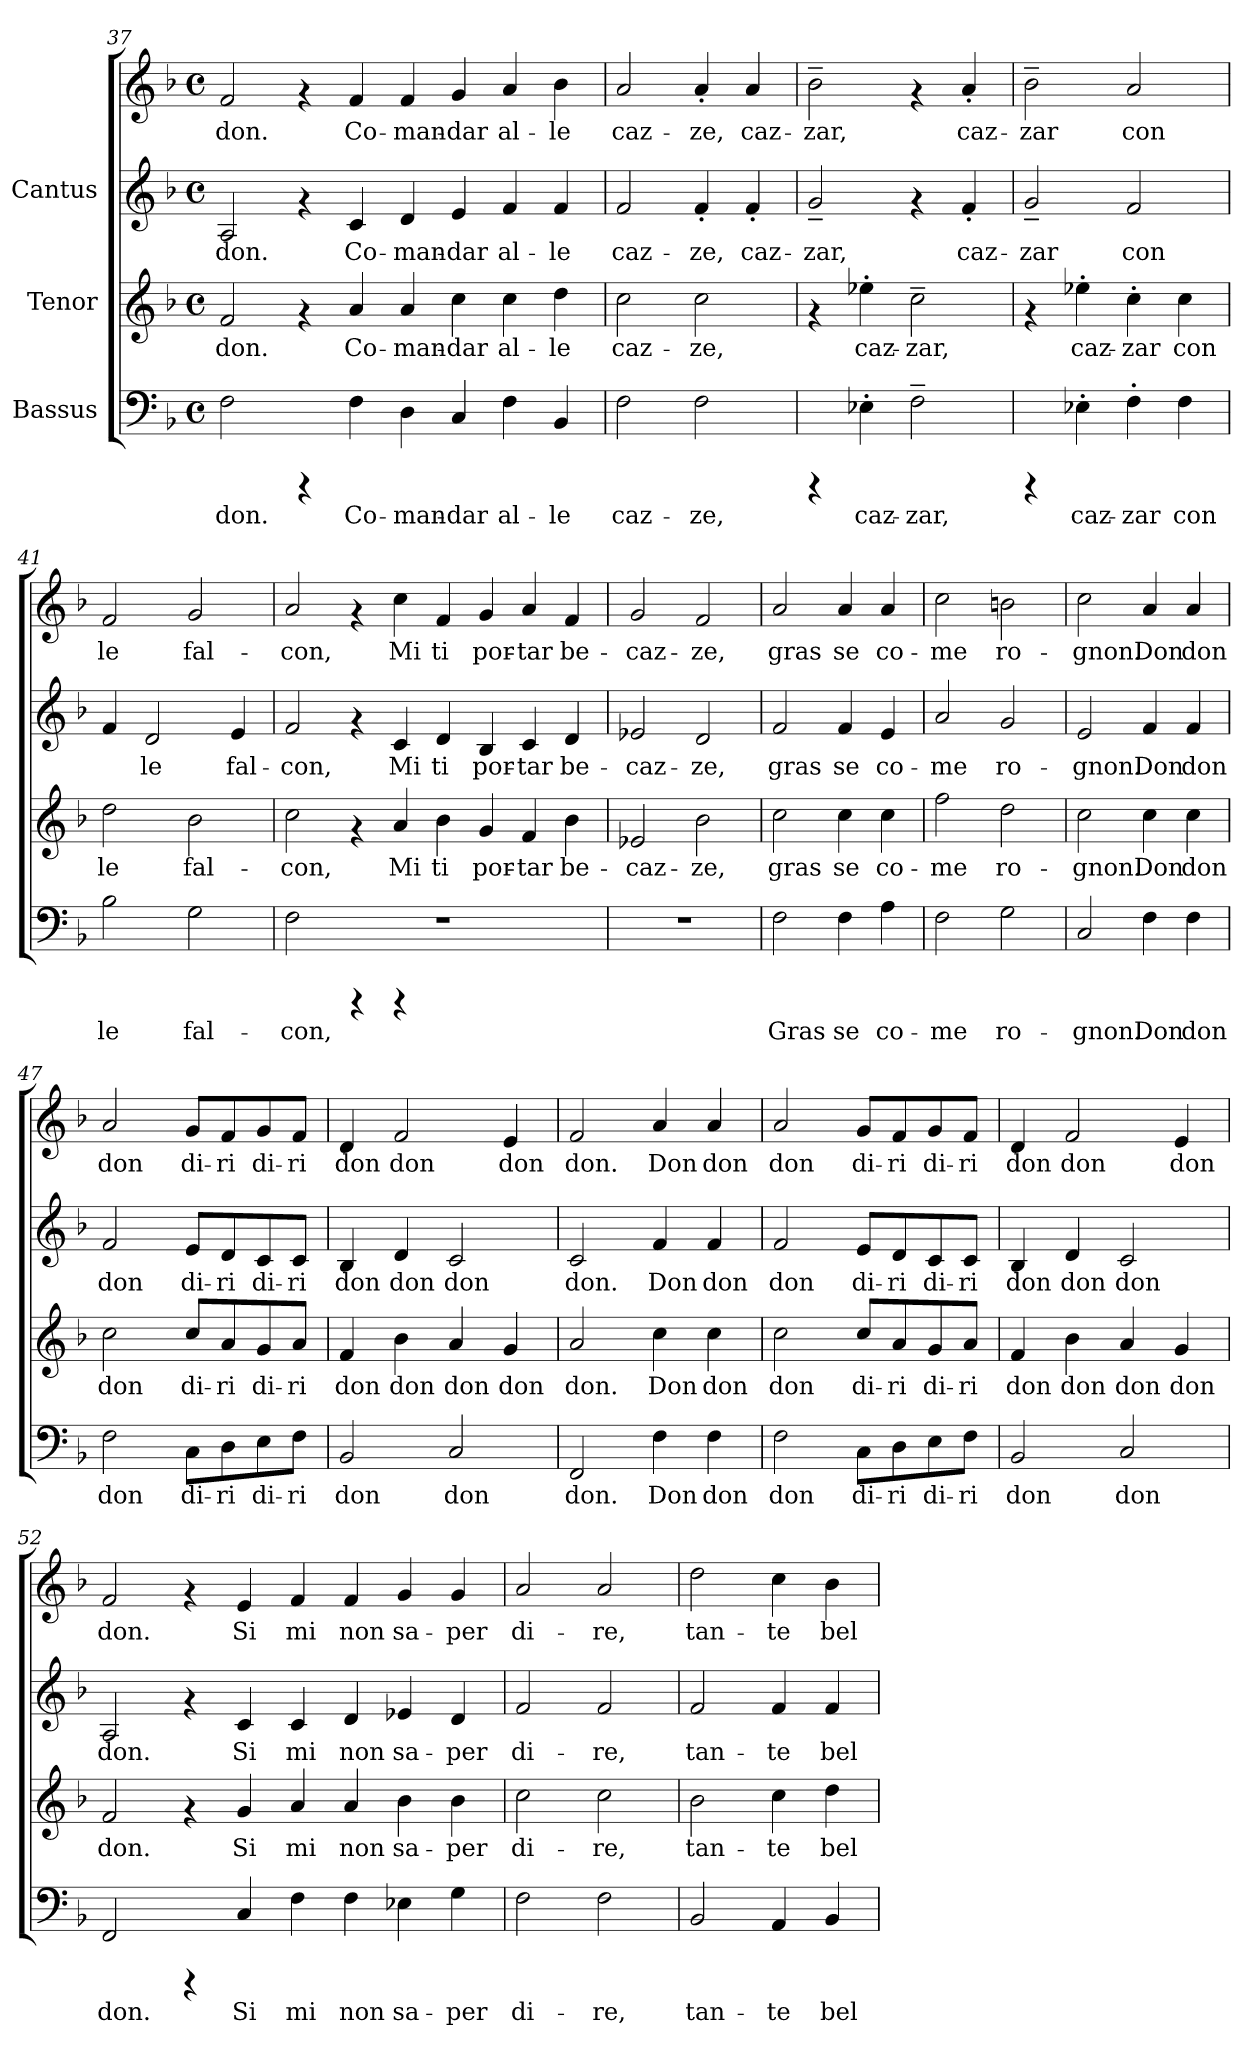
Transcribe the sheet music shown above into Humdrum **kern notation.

**kern	**text	**kern	**text	**kern	**text	**kern	**text
*part3	*part3	*part2	*part2	*part1	*part1	*part1	*part1
*staff4	*staff4	*staff3	*staff3	*staff2	*staff2	*staff1	*staff1
*I"Bassus	*	*I"Tenor	*	*I"Cantus	*	*	*
*clefF4	*	*clefG2	*	*clefG2	*	*clefG2	*
*k[b-]	*	*k[b-]	*	*k[b-]	*	*k[b-]	*
*F:	*	*F:	*	*F:	*	*F:	*
*M4/4	*	*M4/4	*	*M4/4	*	*M4/4	*
*met(c)	*	*met(c)	*	*met(c)	*	*met(c)	*
=37	=37	=37	=37	=37	=37	=37	=37
!	!LO:LY:b	!	!LO:LY:b	!	!LO:LY:b	!	!LO:LY:b
2F\	don.	2f/	don.	2A/	don.	2f/	don.
4rCCC	.	4rf	.	4rf	.	4rf	.
*	*	*	*	*	*	*MM204	*
!	!LO:LY:b	!	!LO:LY:b	!	!LO:LY:b	!	!LO:LY:b
4F\	Co-	4a/	Co-	4c/	Co-	4f/	Co-
!	!LO:LY:b	!	!LO:LY:b	!	!LO:LY:b	!	!LO:LY:b
4D\	-man-	4a/	-man-	4d/	-man-	4f/	-man-
!	!LO:LY:b	!	!LO:LY:b	!	!LO:LY:b	!	!LO:LY:b
4C/	-dar	4cc\	-dar	4e/	-dar	4g/	-dar
!	!LO:LY:b	!	!LO:LY:b	!	!LO:LY:b	!	!LO:LY:b
4F\	al-	4cc\	al-	4f/	al-	4a/	al-
!	!LO:LY:b	!	!LO:LY:b	!	!LO:LY:b	!	!LO:LY:b
4BB-/	-le	4dd\	-le	4f/	-le	4b-\	-le
=38	=38	=38	=38	=38	=38	=38	=38
!	!LO:LY:b	!	!LO:LY:b	!	!LO:LY:b	!	!LO:LY:b
2F\	caz-	2cc\	caz-	2f/	-caz-	2a/	caz-
!	!LO:LY:b	!	!LO:LY:b	!	!LO:LY:b	!	!LO:LY:b
2F\	-ze,	2cc\	-ze,	4f'</	-ze,	4a'</	-ze,
!	!	!	!	!	!LO:LY:b	!	!LO:LY:b
.	.	.	.	4f'</	caz-	4a/	caz-
=39	=39	=39	=39	=39	=39	=39	=39
!	!	!	!	!	!LO:LY:b	!	!LO:LY:b
4rCCC	.	4rf	.	2g~</	-zar,	2b-~>\	-zar,
!	!LO:LY:b	!	!LO:LY:b	!	!	!	!
4E-X'>\	caz-	4ee-X'>\	caz-	.	.	.	.
!	!LO:LY:b	!	!LO:LY:b	!	!	!	!
2F~>\	-zar,	2cc~>\	-zar,	4rf	.	4rf	.
!	!	!	!	!	!LO:LY:b	!	!LO:LY:b
.	.	.	.	4f'</	caz-	4a'</	caz-
!!LO:PB:g=z
=40	=40	=40	=40	=40	=40	=40	=40
!	!	!	!	!	!LO:LY:b	!	!LO:LY:b
4rCCC	.	4rf	.	2g~</	zar	2b-~>\	-zar
!	!LO:LY:b	!	!LO:LY:b	!	!	!	!
4E-X'>\	caz-	4ee-X'>\	caz-	.	.	.	.
!	!LO:LY:b	!	!LO:LY:b	!	!LO:LY:b	!	!LO:LY:b
4F'>\	-zar	4cc'>\	-zar	2f/	con	2a/	con
!	!LO:LY:b	!	!LO:LY:b	!	!	!	!
4F\	con	4cc\	con	.	.	.	.
=41	=41	=41	=41	=41	=41	=41	=41
!	!LO:LY:b	!	!LO:LY:b	!	!LO:LY:b	!	!LO:LY:b
2B-\	le	2dd\	le	4f/	-	2f/	le
!	!	!	!	!	!LO:LY:b	!	!
.	.	.	.	2d/	le	.	.
!	!LO:LY:b	!	!LO:LY:b	!	!	!	!LO:LY:b
2G\	fal-	2b-\	fal-	.	.	2g/	fal-
!	!	!	!	!	!LO:LY:b	!	!
.	.	.	.	4e/	fal-	.	.
=42	=42	=42	=42	=42	=42	=42	=42
!	!LO:LY:b	!	!LO:LY:b	!	!LO:LY:b	!	!LO:LY:b
2F\	-con,	2cc\	-con,	2f/	-con,	2a/	-con,
4rCCC	.	4rf	.	4rf	.	4rf	.
!	!	!	!LO:LY:b	!	!LO:LY:b	!	!LO:LY:b
4rCCC	.	4a/	Mi	4c/	Mi	4cc\	Mi
!	!	!	!LO:LY:b	!	!LO:LY:b	!	!LO:LY:b
1r	.	4b-\	ti	4d/	ti	4f/	ti
!	!	!	!LO:LY:b	!	!LO:LY:b	!	!LO:LY:b
.	.	4g/	por-	4B-/	por-	4g/	por-
!	!	!	!LO:LY:b	!	!LO:LY:b	!	!LO:LY:b
.	.	4f/	-tar	4c/	-tar	4a/	-tar
!	!	!	!LO:LY:b	!	!LO:LY:b	!	!LO:LY:b
.	.	4b-\	be-	4d/	be-	4f/	be-
=43	=43	=43	=43	=43	=43	=43	=43
!	!	!	!LO:LY:b	!	!LO:LY:b	!	!LO:LY:b
1r	.	2e-X/	-caz-	2e-X/	caz-	2g/	-caz-
!	!	!	!LO:LY:b	!	!LO:LY:b	!	!LO:LY:b
.	.	2b-\	-ze,	2d/	-ze,	2f/	-ze,
=44	=44	=44	=44	=44	=44	=44	=44
!	!LO:LY:b	!	!LO:LY:b	!	!LO:LY:b	!	!LO:LY:b
2F\	Gras	2cc\	gras	2f/	-gras	2a/	gras
!	!LO:LY:b	!	!LO:LY:b	!	!LO:LY:b	!	!LO:LY:b
4F\	se	4cc\	se	4f/	se	4a/	se
!	!LO:LY:b	!	!LO:LY:b	!	!LO:LY:b	!	!LO:LY:b
4A\	co-	4cc\	co-	4e/	co-	4a/	co-
!!LO:LB:g=z
=45	=45	=45	=45	=45	=45	=45	=45
!	!LO:LY:b	!	!LO:LY:b	!	!LO:LY:b	!	!LO:LY:b
2F\	-me	2ff\	-me	2a/	-me	2cc\	-me
!	!LO:LY:b	!	!LO:LY:b	!	!LO:LY:b	!	!LO:LY:b
2G\	ro-	2dd\	ro-	2g/	ro-	2bn\	ro-
=46	=46	=46	=46	=46	=46	=46	=46
!	!LO:LY:b	!	!LO:LY:b	!	!LO:LY:b	!	!LO:LY:b
2C/	-gnon.	2cc\	-gnon.	2e/	gnon.	2cc\	-gnon.
*	*	*	*	*	*	*MM216	*
!	!LO:LY:b	!	!LO:LY:b	!	!LO:LY:b	!	!LO:LY:b
4F\	Don	4cc\	Don	4f/	Don	4a/	Don
!	!LO:LY:b	!	!LO:LY:b	!	!LO:LY:b	!	!LO:LY:b
4F\	don	4cc\	don	4f/	don	4a/	don
=47	=47	=47	=47	=47	=47	=47	=47
!	!LO:LY:b	!	!LO:LY:b	!	!LO:LY:b	!	!LO:LY:b
2F\	don	2cc\	don	2f/	don	2a/	don
!	!LO:LY:b	!	!LO:LY:b	!	!LO:LY:b	!	!LO:LY:b
8C\L	di-	8cc/L	di-	8e/L	di-	8g/L	di-
!	!LO:LY:b	!	!LO:LY:b	!	!LO:LY:b	!	!LO:LY:b
8D\	-ri	8a/	-ri	8d/	-ri	8f/	-ri
!	!LO:LY:b	!	!LO:LY:b	!	!LO:LY:b	!	!LO:LY:b
8E\	di-	8g/	di-	8c/	di-	8g/	di-
!	!LO:LY:b	!	!LO:LY:b	!	!LO:LY:b	!	!LO:LY:b
8F\J	-ri	8a/J	-ri	8c/J	-ri	8f/J	-ri
=48	=48	=48	=48	=48	=48	=48	=48
!	!LO:LY:b	!	!LO:LY:b	!	!LO:LY:b	!	!LO:LY:b
2BB-/	don	4f/	don	4B-/	don	4d/	don
!	!	!	!LO:LY:b	!	!LO:LY:b	!	!LO:LY:b
.	.	4b-\	don	4d/	don	2f/	don
!	!LO:LY:b	!	!LO:LY:b	!	!LO:LY:b	!	!
2C/	don	4a/	don	2c/	don	.	.
!	!	!	!LO:LY:b	!	!	!	!LO:LY:b
.	.	4g/	don	.	.	4e/	don
=49	=49	=49	=49	=49	=49	=49	=49
!	!LO:LY:b	!	!LO:LY:b	!	!LO:LY:b	!	!LO:LY:b
2FF/	don.	2a/	don.	2c/	don.	2f/	don.
!	!LO:LY:b	!	!LO:LY:b	!	!LO:LY:b	!	!LO:LY:b
4F\	Don	4cc\	Don	4f/	Don	4a/	Don
!	!LO:LY:b	!	!LO:LY:b	!	!LO:LY:b	!	!LO:LY:b
4F\	don	4cc\	don	4f/	don	4a/	don
!!LO:LB:g=z
=50	=50	=50	=50	=50	=50	=50	=50
!	!LO:LY:b	!	!LO:LY:b	!	!LO:LY:b	!	!LO:LY:b
2F\	don	2cc\	don	2f/	don	2a/	don
!	!LO:LY:b	!	!LO:LY:b	!	!LO:LY:b	!	!LO:LY:b
8C\L	di-	8cc/L	di-	8e/L	di-	8g/L	di-
!	!LO:LY:b	!	!LO:LY:b	!	!LO:LY:b	!	!LO:LY:b
8D\	-ri	8a/	-ri	8d/	-ri	8f/	-ri
!	!LO:LY:b	!	!LO:LY:b	!	!LO:LY:b	!	!LO:LY:b
8E\	di-	8g/	di-	8c/	di-	8g/	di-
!	!LO:LY:b	!	!LO:LY:b	!	!LO:LY:b	!	!LO:LY:b
8F\J	-ri	8a/J	-ri	8c/J	-ri	8f/J	-ri
=51	=51	=51	=51	=51	=51	=51	=51
!	!LO:LY:b	!	!LO:LY:b	!	!LO:LY:b	!	!LO:LY:b
2BB-/	don	4f/	don	4B-/	don	4d/	don
!	!	!	!LO:LY:b	!	!LO:LY:b	!	!LO:LY:b
.	.	4b-\	don	4d/	don	2f/	don
!	!LO:LY:b	!	!LO:LY:b	!	!LO:LY:b	!	!
2C/	don	4a/	don	2c/	don	.	.
!	!	!	!LO:LY:b	!	!	!	!LO:LY:b
.	.	4g/	don	.	.	4e/	don
=52	=52	=52	=52	=52	=52	=52	=52
!	!LO:LY:b	!	!LO:LY:b	!	!LO:LY:b	!	!LO:LY:b
2FF/	don.	2f/	don.	2A/	don.	2f/	don.
4rCCC	.	4rf	.	4rf	.	4rf	.
*	*	*	*	*	*	*MM204	*
!	!LO:LY:b	!	!LO:LY:b	!	!LO:LY:b	!	!LO:LY:b
4C/	Si	4g/	Si	4c/	Si	4e/	Si
!	!LO:LY:b	!	!LO:LY:b	!	!LO:LY:b	!	!LO:LY:b
4F\	mi	4a/	mi	4c/	mi	4f/	mi
!	!LO:LY:b	!	!LO:LY:b	!	!LO:LY:b	!	!LO:LY:b
4F\	non	4a/	non	4d/	non	4f/	non
!	!LO:LY:b	!	!LO:LY:b	!	!LO:LY:b	!	!LO:LY:b
4E-X\	sa-	4b-\	sa-	4e-X/	sa-	4g/	sa-
!	!LO:LY:b	!	!LO:LY:b	!	!LO:LY:b	!	!LO:LY:b
4G\	-per	4b-\	-per	4d/	-per	4g/	-per
=53	=53	=53	=53	=53	=53	=53	=53
!	!LO:LY:b	!	!LO:LY:b	!	!LO:LY:b	!	!LO:LY:b
2F\	di-	2cc\	di-	2f/	di-	2a/	di-
!	!LO:LY:b	!	!LO:LY:b	!	!LO:LY:b	!	!LO:LY:b
2F\	-re,	2cc\	-re,	2f/	-re,	2a/	-re,
=54	=54	=54	=54	=54	=54	=54	=54
!	!LO:LY:b	!	!LO:LY:b	!	!LO:LY:b	!	!LO:LY:b
2BB-/	tan-	2b-\	tan-	2f/	-tan-	2dd\	tan-
!	!LO:LY:b	!	!LO:LY:b	!	!LO:LY:b	!	!LO:LY:b
4AA/	-te	4cc\	-te	4f/	-te	4cc\	-te
!	!LO:LY:b	!	!LO:LY:b	!	!LO:LY:b	!	!LO:LY:b
4BB-/	bel-	4dd\	bel-	4f/	bel-	4b-\	bel-
=	=	=	=	=	=	=	=
*-	*-	*-	*-	*-	*-	*-	*-
